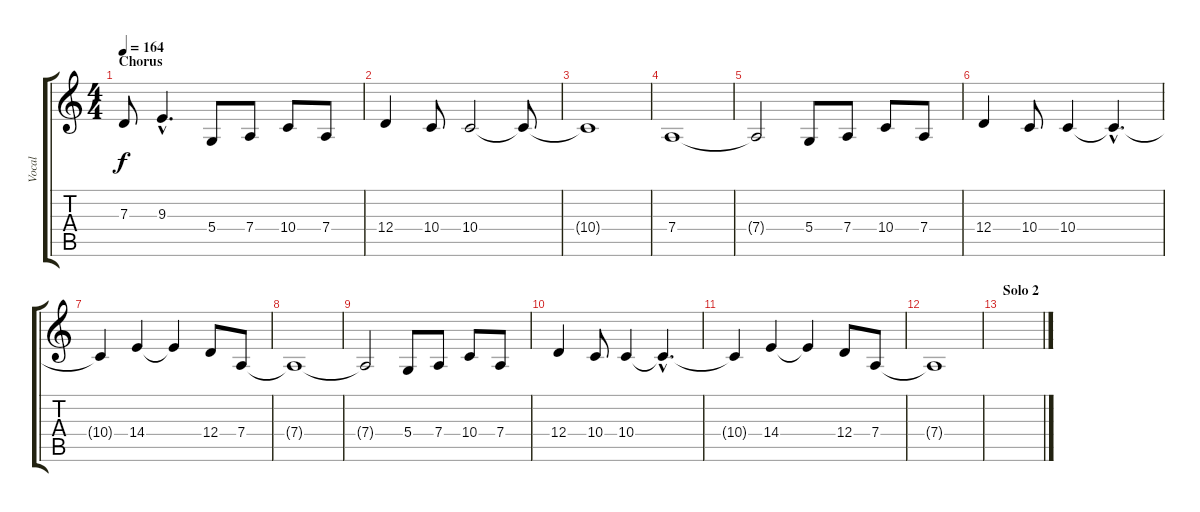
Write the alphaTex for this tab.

\track ("Vocal" "Vocal") {instrument harmonica}
\staff {score tabs}
\tuning (E4 B3 G3 D3 A2 E2) {hide}
\ts (4 4)
\section ("" "Chorus")
\tempo 164
\clef g2
\ks c
7.3{t}.8{dy f} 9.3{hac}.4{d} 5.4.8 7.4.8 10.4.8 7.4.8 |
12.4.4 10.4.8 10.4.2 10.4{t}.8 |
10.4{t}.1 |
7.4.1 |
7.4{t}.2 5.4.8 7.4.8 10.4.8 7.4.8 |
12.4.4 10.4.8 10.4.4 10.4{hac t}.4{d} |
10.4{t}.4 14.4.4 14.4{t}.4 12.4.8 7.4.8 |
7.4{t}.1 |
7.4{t}.2 5.4.8 7.4.8 10.4.8 7.4.8 |
12.4.4 10.4.8 10.4.4 10.4{hac t}.4{d} |
10.4{t}.4 14.4.4 14.4{t}.4 12.4.8 7.4.8 |
7.4{t}.1 |
\section ("" "Solo 2")
